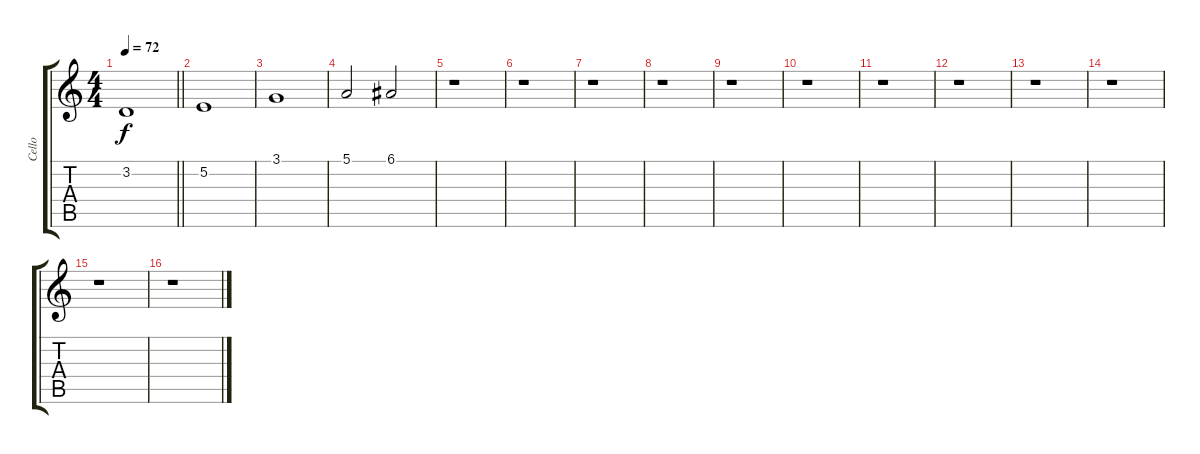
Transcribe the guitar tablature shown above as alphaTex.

\track ("Cello" "Cello") {instrument cello}
\staff {score tabs}
\tuning (E4 B3 G3 D3 A2 E2) {hide}
\ts (4 4)
\tempo 72
\clef g2
\barLineRight lightlight
\ks c
3.2.1{dy f} |
5.2.1 |
3.1.1 |
5.1.2 6.1.2 |
r.1 |
r.1 |
r.1 |
r.1 |
r.1 |
r.1 |
r.1 |
r.1 |
r.1 |
r.1 |
r.1 |
r.1
